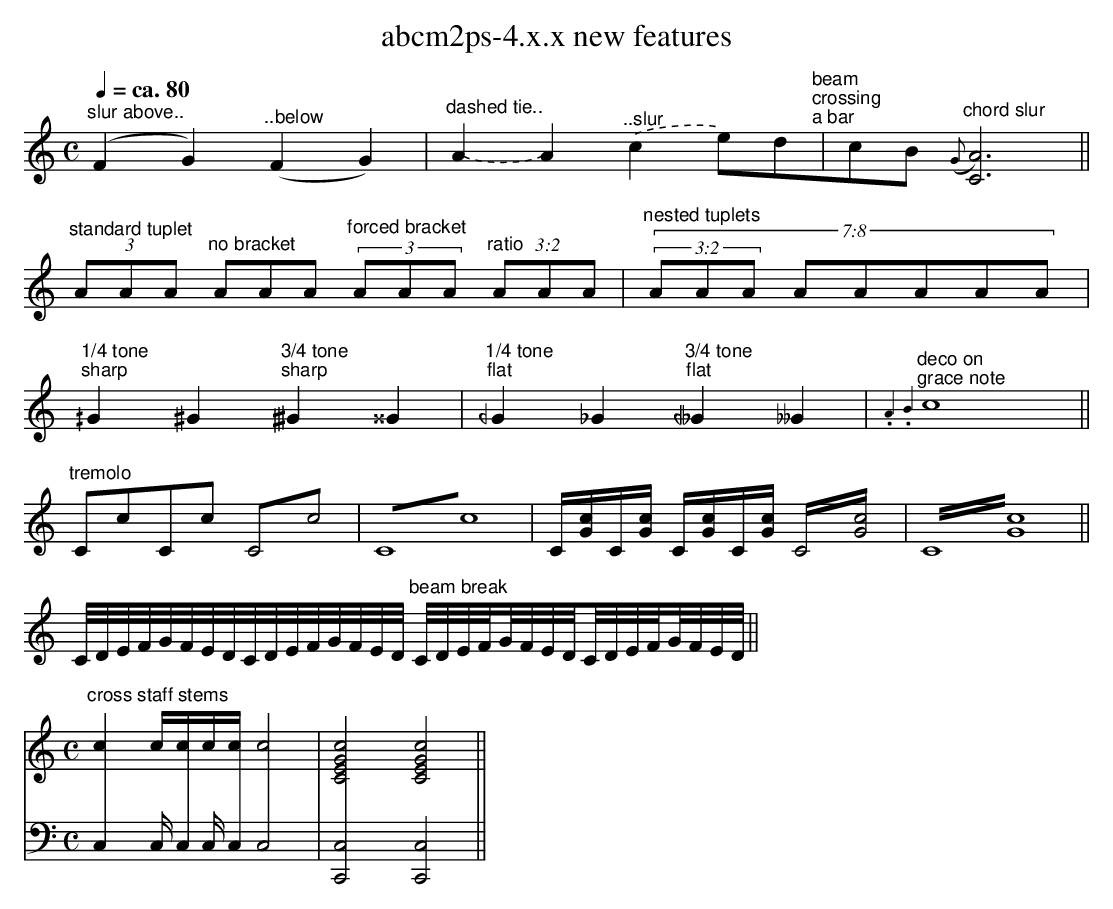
X:1
T:abcm2ps-4.x.x new features
M:C
L:1/4
Q:1/4=ca. 80
K:none
"^slur above.."('FG) "^..below"(,FG)|\
"^dashed tie.."A.-A "^..slur".(ce/)d/"^beam;crossing;a bar"!beamon!|\
c/B/ "^chord slur"{(,G}[CA)]3||
"^standard tuplet"(3A/A/A/ "^no bracket"[I:tuplets 1 0 0](3A/A/A/ \
"^forced bracket"[I:tuplets 2 0 0](3A/A/A/ "^ratio"[I:tuplets 0 0 2](3A/A/A/| \
"^nested tuplets"[I:tuplets 2 0 2](7:8:8(3A/A/A/ A/A/A/A/A/|
"^1/4 tone;sharp"^/G  ^G "^3/4 tone;sharp"^3/2G ^^G |\
"^1/4 tone;flat"_/G _G "^3/4 tone;flat"_3/2G __G|"^deco on;grace note"{.A4.B4}c4||
"^tremolo"C/c/C/c/ C!trem1!c | C2!trem1!c2 | \
C//[Gc]//C//[Gc]// C//[Gc]//C//[Gc]// C!trem2![Gc] | C2!trem2![Gc]2 ||
C///D///E///F///G///F///E///D///\
C///D///E///F///G///F///E///D/// \
"^beam break"C///D///E///F///!beambr2!G///F///E///D///\
!beambr1!C///D///E///F///!beambr2!G///F///E///D///||
T:		% needed with abcm2ps-5.x.x
%%staves 1 2
V:1
"^cross staff stems"cc//c//c//c//c2 | [CEGc]2[CEGc]2||
V:2 bass
!xstem!C,C,//!xstem!C,//C,//!xstem!C,//!xstem!C,2 | !xstem![C,,C,]2[C,,C,]2||
